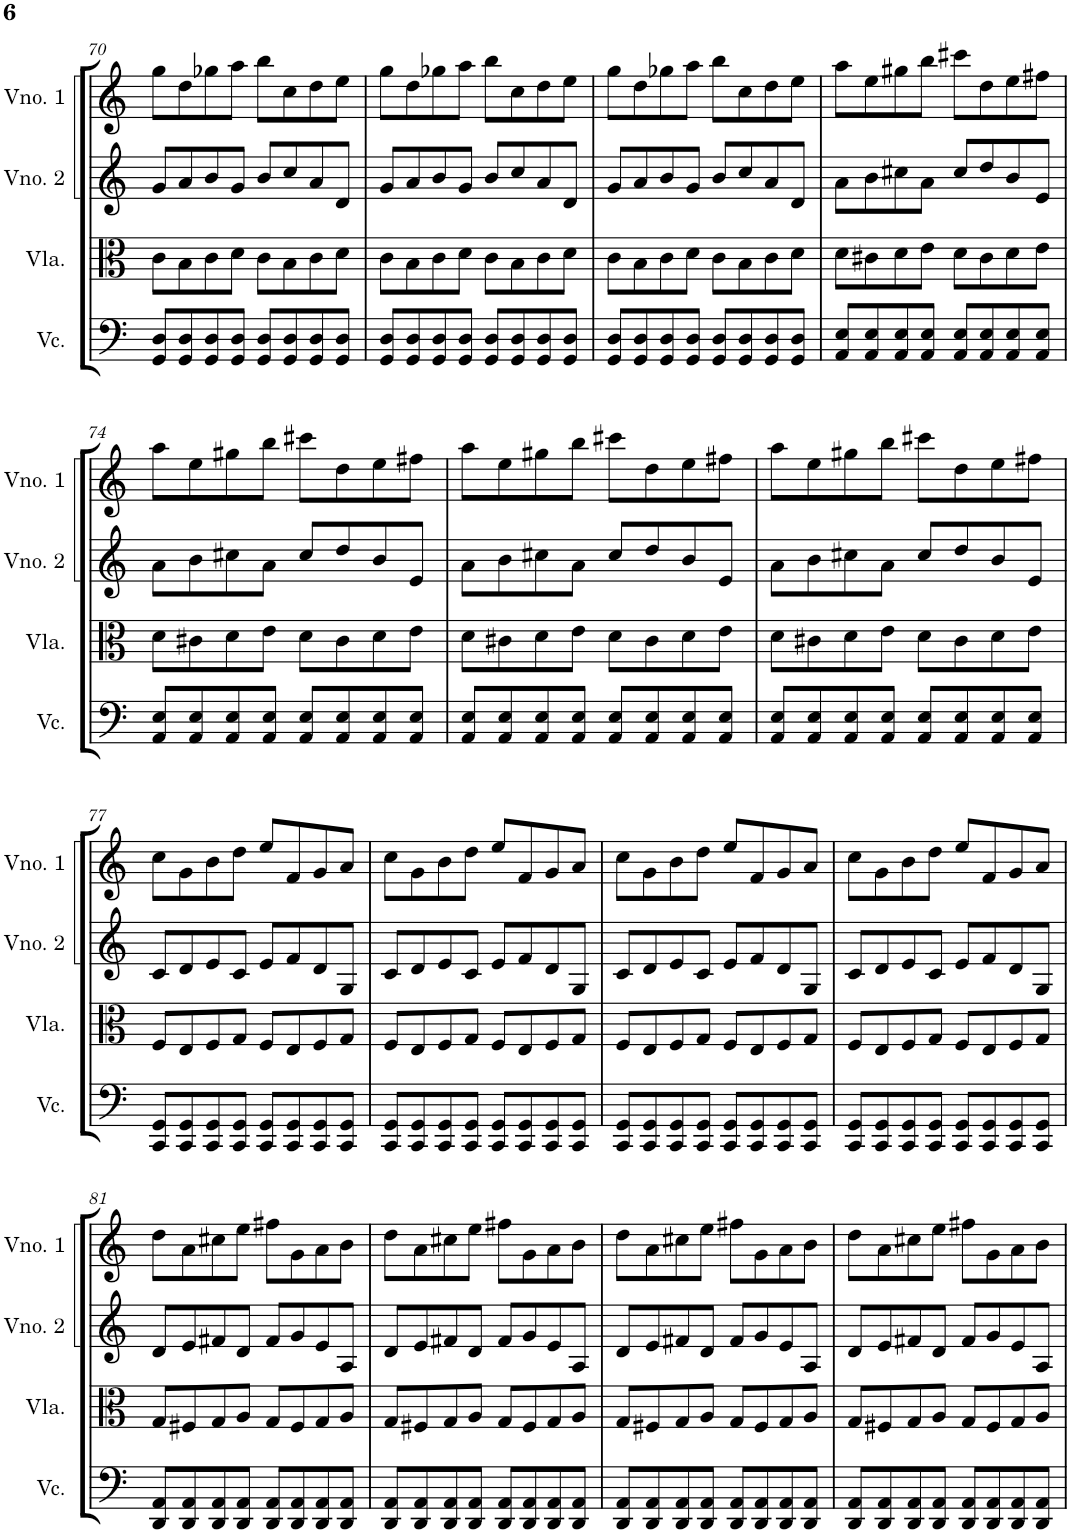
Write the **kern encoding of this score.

**kern	**kern	**kern	**kern
*part4	*part3	*part2	*part1
*staff4	*staff3	*staff2	*staff1
*I"Violoncelo	*I"Viola	*I"Violino 2	*I"Violino 1
*I'Vc.	*I'Vla.	*I'Vno. 2	*I'Vno. 1
!!LO:PB:g=z
*clefF4	*clefC3	*clefG2	*clefG2
*k[]	*k[]	*k[]	*k[]
*M4/4	*M4/4	*M4/4	*M4/4
=70	=70	=70	=70
8GG/ 8D/L	8c\L	8g/L	8gg\L
8GG/ 8D/	8B\	8a/	8dd\
8GG/ 8D/	8c\	8b/	8gg-X\
8GG/ 8D/J	8d\J	8g/J	8aa\J
8GG/ 8D/L	8c\L	8b/L	8bb\L
8GG/ 8D/	8B\	8cc/	8cc\
8GG/ 8D/	8c\	8a/	8dd\
8GG/ 8D/J	8d\J	8d/J	8ee\J
=71	=71	=71	=71
8GG/ 8D/L	8c\L	8g/L	8gg\L
8GG/ 8D/	8B\	8a/	8dd\
8GG/ 8D/	8c\	8b/	8gg-X\
8GG/ 8D/J	8d\J	8g/J	8aa\J
8GG/ 8D/L	8c\L	8b/L	8bb\L
8GG/ 8D/	8B\	8cc/	8cc\
8GG/ 8D/	8c\	8a/	8dd\
8GG/ 8D/J	8d\J	8d/J	8ee\J
=72	=72	=72	=72
8GG/ 8D/L	8c\L	8g/L	8gg\L
8GG/ 8D/	8B\	8a/	8dd\
8GG/ 8D/	8c\	8b/	8gg-X\
8GG/ 8D/J	8d\J	8g/J	8aa\J
8GG/ 8D/L	8c\L	8b/L	8bb\L
8GG/ 8D/	8B\	8cc/	8cc\
8GG/ 8D/	8c\	8a/	8dd\
8GG/ 8D/J	8d\J	8d/J	8ee\J
=73	=73	=73	=73
8AA/ 8E/L	8d\L	8a\L	8aa\L
8AA/ 8E/	8c#X\	8b\	8ee\
8AA/ 8E/	8d\	8cc#X\	8gg#X\
8AA/ 8E/J	8e\J	8a\J	8bb\J
8AA/ 8E/L	8d\L	8cc#/L	8ccc#X\L
8AA/ 8E/	8c#\	8dd/	8dd\
8AA/ 8E/	8d\	8b/	8ee\
8AA/ 8E/J	8e\J	8e/J	8ff#X\J
!!LO:LB:g=z
=74	=74	=74	=74
8AA/ 8E/L	8d\L	8a\L	8aa\L
8AA/ 8E/	8c#X\	8b\	8ee\
8AA/ 8E/	8d\	8cc#X\	8gg#X\
8AA/ 8E/J	8e\J	8a\J	8bb\J
8AA/ 8E/L	8d\L	8cc#/L	8ccc#X\L
8AA/ 8E/	8c#\	8dd/	8dd\
8AA/ 8E/	8d\	8b/	8ee\
8AA/ 8E/J	8e\J	8e/J	8ff#X\J
=75	=75	=75	=75
8AA/ 8E/L	8d\L	8a\L	8aa\L
8AA/ 8E/	8c#X\	8b\	8ee\
8AA/ 8E/	8d\	8cc#X\	8gg#X\
8AA/ 8E/J	8e\J	8a\J	8bb\J
8AA/ 8E/L	8d\L	8cc#/L	8ccc#X\L
8AA/ 8E/	8c#\	8dd/	8dd\
8AA/ 8E/	8d\	8b/	8ee\
8AA/ 8E/J	8e\J	8e/J	8ff#X\J
=76	=76	=76	=76
8AA/ 8E/L	8d\L	8a\L	8aa\L
8AA/ 8E/	8c#X\	8b\	8ee\
8AA/ 8E/	8d\	8cc#X\	8gg#X\
8AA/ 8E/J	8e\J	8a\J	8bb\J
8AA/ 8E/L	8d\L	8cc#/L	8ccc#X\L
8AA/ 8E/	8c#\	8dd/	8dd\
8AA/ 8E/	8d\	8b/	8ee\
8AA/ 8E/J	8e\J	8e/J	8ff#X\J
!!LO:LB:g=z
=77	=77	=77	=77
8CC/ 8GG/L	8F/L	8c/L	8cc\L
8CC/ 8GG/	8E/	8d/	8g\
8CC/ 8GG/	8F/	8e/	8b\
8CC/ 8GG/J	8G/J	8c/J	8dd\J
8CC/ 8GG/L	8F/L	8e/L	8ee/L
8CC/ 8GG/	8E/	8f/	8f/
8CC/ 8GG/	8F/	8d/	8g/
8CC/ 8GG/J	8G/J	8G/J	8a/J
=78	=78	=78	=78
8CC/ 8GG/L	8F/L	8c/L	8cc\L
8CC/ 8GG/	8E/	8d/	8g\
8CC/ 8GG/	8F/	8e/	8b\
8CC/ 8GG/J	8G/J	8c/J	8dd\J
8CC/ 8GG/L	8F/L	8e/L	8ee/L
8CC/ 8GG/	8E/	8f/	8f/
8CC/ 8GG/	8F/	8d/	8g/
8CC/ 8GG/J	8G/J	8G/J	8a/J
=79	=79	=79	=79
8CC/ 8GG/L	8F/L	8c/L	8cc\L
8CC/ 8GG/	8E/	8d/	8g\
8CC/ 8GG/	8F/	8e/	8b\
8CC/ 8GG/J	8G/J	8c/J	8dd\J
8CC/ 8GG/L	8F/L	8e/L	8ee/L
8CC/ 8GG/	8E/	8f/	8f/
8CC/ 8GG/	8F/	8d/	8g/
8CC/ 8GG/J	8G/J	8G/J	8a/J
=80	=80	=80	=80
8CC/ 8GG/L	8F/L	8c/L	8cc\L
8CC/ 8GG/	8E/	8d/	8g\
8CC/ 8GG/	8F/	8e/	8b\
8CC/ 8GG/J	8G/J	8c/J	8dd\J
8CC/ 8GG/L	8F/L	8e/L	8ee/L
8CC/ 8GG/	8E/	8f/	8f/
8CC/ 8GG/	8F/	8d/	8g/
8CC/ 8GG/J	8G/J	8G/J	8a/J
!!LO:LB:g=z
=81	=81	=81	=81
8DD/ 8AA/L	8G/L	8d/L	8dd\L
8DD/ 8AA/	8F#X/	8e/	8a\
8DD/ 8AA/	8G/	8f#X/	8cc#X\
8DD/ 8AA/J	8A/J	8d/J	8ee\J
8DD/ 8AA/L	8G/L	8f#/L	8ff#X\L
8DD/ 8AA/	8F#/	8g/	8g\
8DD/ 8AA/	8G/	8e/	8a\
8DD/ 8AA/J	8A/J	8A/J	8b\J
=82	=82	=82	=82
8DD/ 8AA/L	8G/L	8d/L	8dd\L
8DD/ 8AA/	8F#X/	8e/	8a\
8DD/ 8AA/	8G/	8f#X/	8cc#X\
8DD/ 8AA/J	8A/J	8d/J	8ee\J
8DD/ 8AA/L	8G/L	8f#/L	8ff#X\L
8DD/ 8AA/	8F#/	8g/	8g\
8DD/ 8AA/	8G/	8e/	8a\
8DD/ 8AA/J	8A/J	8A/J	8b\J
=83	=83	=83	=83
8DD/ 8AA/L	8G/L	8d/L	8dd\L
8DD/ 8AA/	8F#X/	8e/	8a\
8DD/ 8AA/	8G/	8f#X/	8cc#X\
8DD/ 8AA/J	8A/J	8d/J	8ee\J
8DD/ 8AA/L	8G/L	8f#/L	8ff#X\L
8DD/ 8AA/	8F#/	8g/	8g\
8DD/ 8AA/	8G/	8e/	8a\
8DD/ 8AA/J	8A/J	8A/J	8b\J
=84	=84	=84	=84
8DD/ 8AA/L	8G/L	8d/L	8dd\L
8DD/ 8AA/	8F#X/	8e/	8a\
8DD/ 8AA/	8G/	8f#X/	8cc#X\
8DD/ 8AA/J	8A/J	8d/J	8ee\J
8DD/ 8AA/L	8G/L	8f#/L	8ff#X\L
8DD/ 8AA/	8F#/	8g/	8g\
8DD/ 8AA/	8G/	8e/	8a\
8DD/ 8AA/J	8A/J	8A/J	8b\J
=	=	=	=
*-	*-	*-	*-
